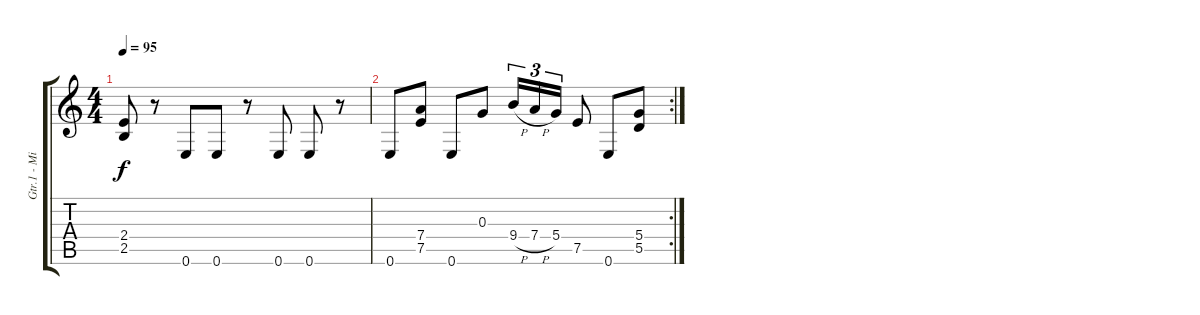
\track ("Gtr.1 - Mikael Pérez" "Gtr.1 - Mi") {instrument distortionguitar}
\staff {score tabs}
\tuning (E4 B3 G3 D3 A2 E2) {hide}
\ts (4 4)
\tempo 95
\clef g2
\ks c
(2.4 2.5).8{dy f} r.8 0.6.8 0.6.8 r.8 0.6.8 0.6.8 r.8 |
\rc 2
0.6.8 (7.4 7.5).8 0.6.8 0.3.8 9.4{h}.16{tu (3 2)} 7.4{h}.16{tu (3 2)} 5.4.16{tu (3 2)} 7.5.8 0.6.8 (5.4 5.5).8
